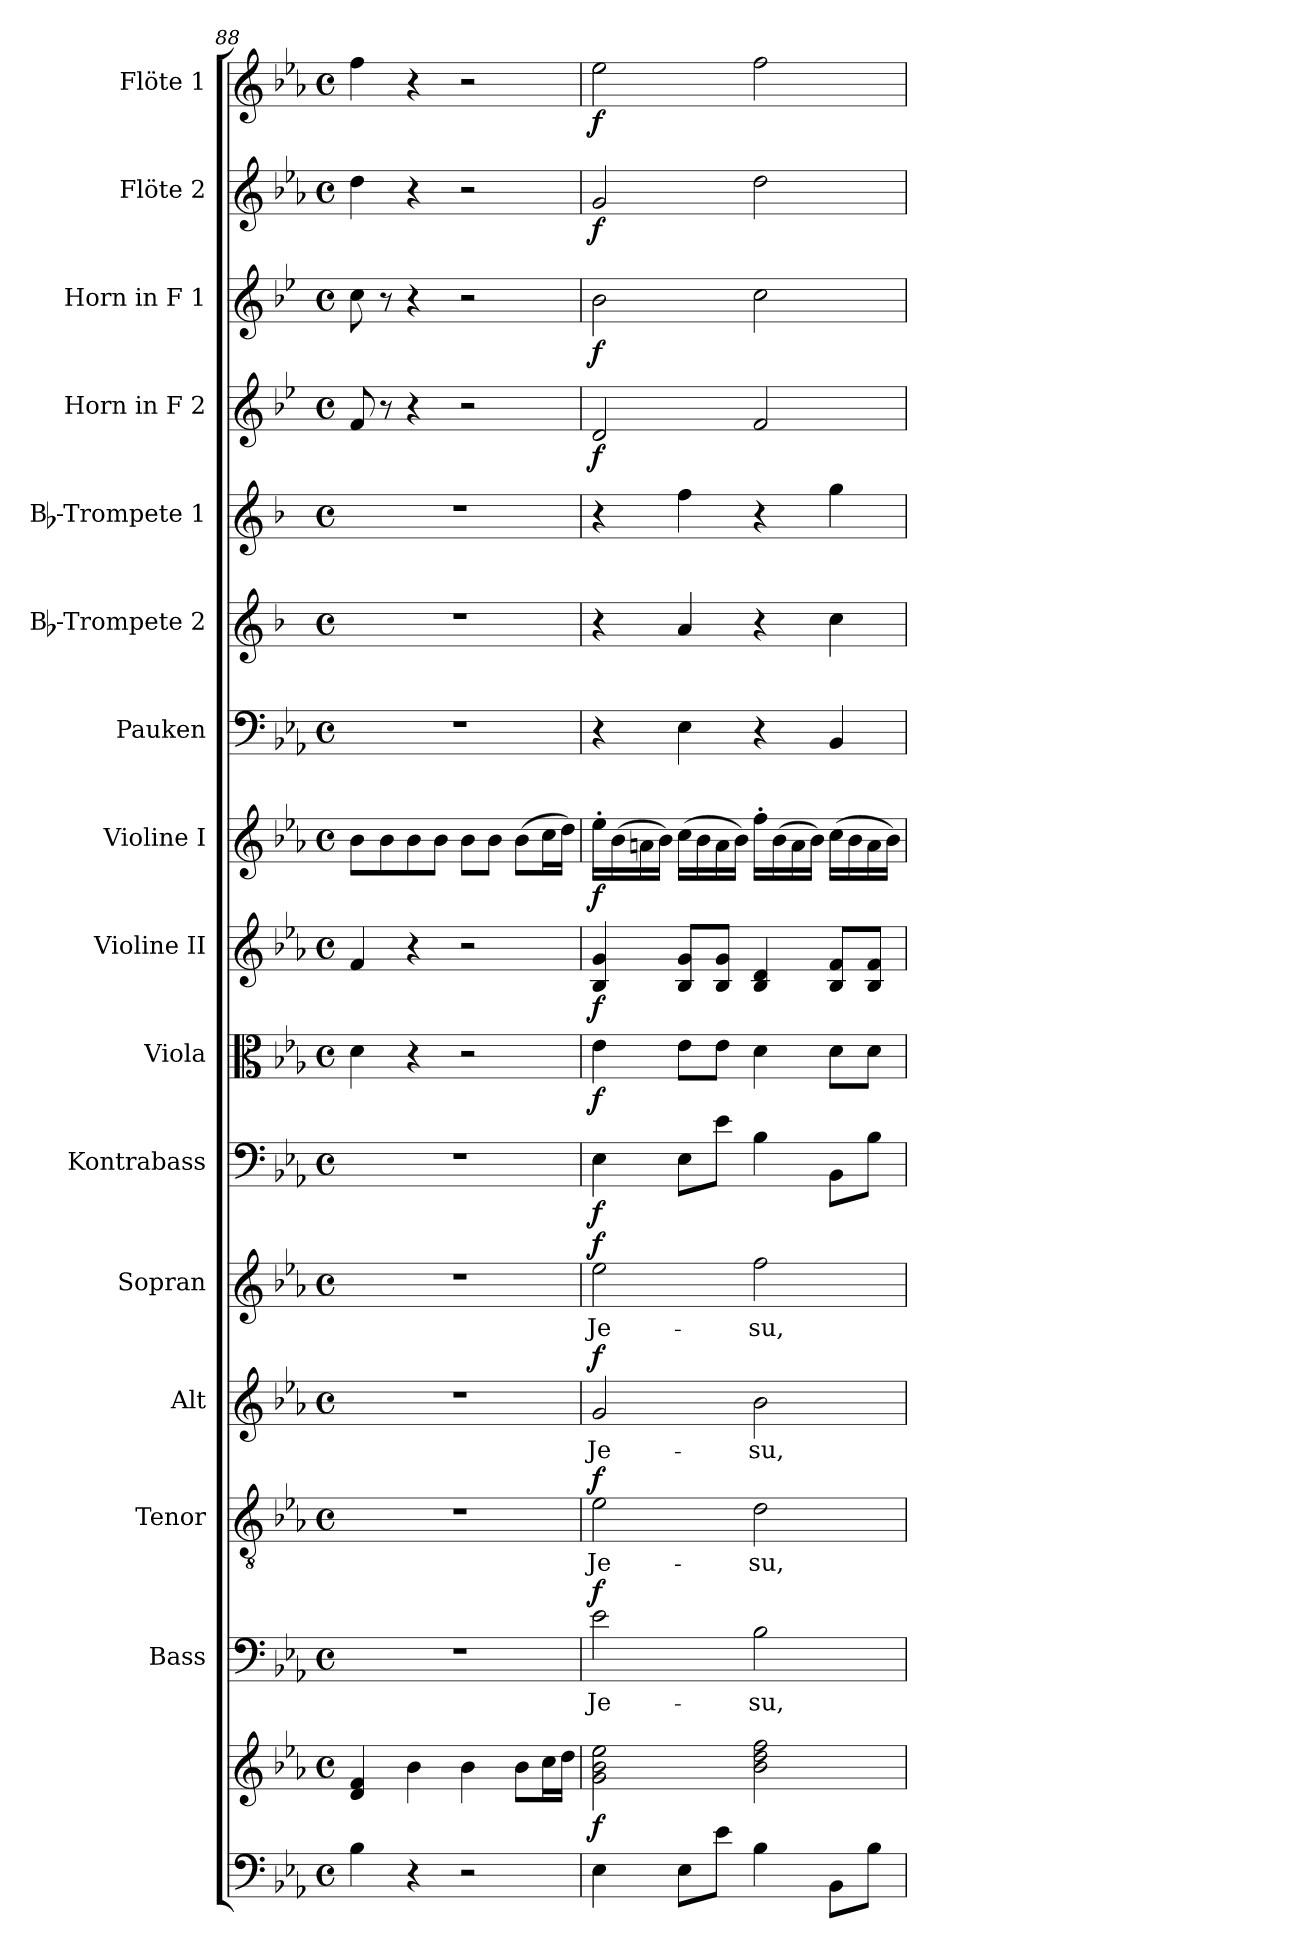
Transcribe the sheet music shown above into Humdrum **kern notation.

**kern	**kern	**dynam	**kern	**text	**dynam	**kern	**text	**dynam	**kern	**text	**dynam	**kern	**text	**dynam	**kern	**dynam	**kern	**dynam	**kern	**dynam	**kern	**dynam	**kern	**kern	**kern	**kern	**dynam	**kern	**dynam	**kern	**dynam	**kern	**dynam
*part16	*part16	*part16	*part15	*part15	*part15	*part14	*part14	*part14	*part13	*part13	*part13	*part12	*part12	*part12	*part11	*part11	*part10	*part10	*part9	*part9	*part8	*part8	*part7	*part6	*part5	*part4	*part4	*part3	*part3	*part2	*part2	*part1	*part1
*staff17	*staff16	*staff16/17	*staff15	*staff15	*staff15	*staff14	*staff14	*staff14	*staff13	*staff13	*staff13	*staff12	*staff12	*staff12	*staff11	*staff11	*staff10	*staff10	*staff9	*staff9	*staff8	*staff8	*staff7	*staff6	*staff5	*staff4	*staff4	*staff3	*staff3	*staff2	*staff2	*staff1	*staff1
*	*	*	*I"Bass	*	*	*I"Tenor	*	*	*I"Alt	*	*	*I"Sopran	*	*	*I"Kontrabass	*	*I"Viola	*	*I"Violine II	*	*I"Violine I	*	*I"Pauken	*I"Bb-Trompete 2	*I"Bb-Trompete 1	*I"Horn in F 2	*	*I"Horn in F 1	*	*I"Flöte 2	*	*I"Flöte 1	*
*	*	*	*I'B.	*	*	*I'T.	*	*	*I'A.	*	*	*I'S.	*	*	*I'Kb.	*	*I'Vla.	*	*I'Vl. II	*	*I'Vl. I	*	*I'Pk.	*I'Bb Trp. 2	*I'Bb Trp. 1	*	*	*	*	*I'Fl. 2	*	*I'Fl. 1	*
!!LO:PB:g=z
*clefF4	*clefG2	*	*clefF4	*	*	*clefGv2	*	*	*clefG2	*	*	*clefG2	*	*	*clefF4	*	*clefC3	*	*clefG2	*	*clefG2	*	*clefF4	*clefG2	*clefG2	*clefG2	*	*clefG2	*	*clefG2	*	*clefG2	*
*	*	*	*	*	*	*	*	*	*	*	*	*	*	*	*ITrd7c12	*	*	*	*	*	*	*	*	*ITrd1c2	*ITrd1c2	*ITrd4c7	*	*ITrd4c7	*	*	*	*	*
*k[b-e-a-]	*k[b-e-a-]	*	*k[b-e-a-]	*	*	*k[b-e-a-]	*	*	*k[b-e-a-]	*	*	*k[b-e-a-]	*	*	*k[b-e-a-]	*	*k[b-e-a-]	*	*k[b-e-a-]	*	*k[b-e-a-]	*	*k[b-e-a-]	*k[b-e-a-]	*k[b-e-a-]	*k[b-e-a-]	*	*k[b-e-a-]	*	*k[b-e-a-]	*	*k[b-e-a-]	*
*E-:	*E-:	*	*E-:	*	*	*E-:	*	*	*E-:	*	*	*E-:	*	*	*E-:	*	*E-:	*	*E-:	*	*E-:	*	*E-:	*E-:	*E-:	*E-:	*	*E-:	*	*E-:	*	*E-:	*
*M4/4	*M4/4	*	*M4/4	*	*	*M4/4	*	*	*M4/4	*	*	*M4/4	*	*	*M4/4	*	*M4/4	*	*M4/4	*	*M4/4	*	*M4/4	*M4/4	*M4/4	*M4/4	*	*M4/4	*	*M4/4	*	*M4/4	*
*met(c)	*met(c)	*	*met(c)	*	*	*met(c)	*	*	*met(c)	*	*	*met(c)	*	*	*met(c)	*	*met(c)	*	*met(c)	*	*met(c)	*	*met(c)	*met(c)	*met(c)	*met(c)	*	*met(c)	*	*met(c)	*	*met(c)	*
=88	=88	=88	=88	=88	=88	=88	=88	=88	=88	=88	=88	=88	=88	=88	=88	=88	=88	=88	=88	=88	=88	=88	=88	=88	=88	=88	=88	=88	=88	=88	=88	=88	=88
4B-\	4d/ 4f/	.	1r	.	.	1r	.	.	1r	.	.	1r	.	.	1r	.	4d\	.	4f/	.	8b-\L	.	1r	1r	1r	8B-/	.	8f\	.	4dd\	.	4ff\	.
.	.	.	.	.	.	.	.	.	.	.	.	.	.	.	.	.	.	.	.	.	8b-\	.	.	.	.	8r	.	8r	.	.	.	.	.
4r	4b-\	.	.	.	.	.	.	.	.	.	.	.	.	.	.	.	4r	.	4r	.	8b-\	.	.	.	.	4r	.	4r	.	4r	.	4r	.
.	.	.	.	.	.	.	.	.	.	.	.	.	.	.	.	.	.	.	.	.	8b-\J	.	.	.	.	.	.	.	.	.	.	.	.
2r	4b-\	.	.	.	.	.	.	.	.	.	.	.	.	.	.	.	2r	.	2r	.	8b-\L	.	.	.	.	2r	.	2r	.	2r	.	2r	.
.	.	.	.	.	.	.	.	.	.	.	.	.	.	.	.	.	.	.	.	.	8b-\J	.	.	.	.	.	.	.	.	.	.	.	.
.	8b-\L	.	.	.	.	.	.	.	.	.	.	.	.	.	.	.	.	.	.	.	(>8b-\L	.	.	.	.	.	.	.	.	.	.	.	.
.	16cc\L	.	.	.	.	.	.	.	.	.	.	.	.	.	.	.	.	.	.	.	16cc\L	.	.	.	.	.	.	.	.	.	.	.	.
.	16dd\JJ	.	.	.	.	.	.	.	.	.	.	.	.	.	.	.	.	.	.	.	16dd\JJ)	.	.	.	.	.	.	.	.	.	.	.	.
=89	=89	=89	=89	=89	=89	=89	=89	=89	=89	=89	=89	=89	=89	=89	=89	=89	=89	=89	=89	=89	=89	=89	=89	=89	=89	=89	=89	=89	=89	=89	=89	=89	=89
!	!	!LO:DY:b	!	!LO:LY:b	!LO:DY:a	!	!LO:LY:b	!LO:DY:a	!	!LO:LY:b	!LO:DY:a	!	!LO:LY:b	!LO:DY:a	!	!LO:DY:b	!	!LO:DY:b	!	!LO:DY:b	!	!LO:DY:b	!	!	!	!	!LO:DY:b	!	!LO:DY:b	!	!LO:DY:b	!	!LO:DY:b
4E-\	2g\ 2b-\ 2ee-\	f	2e-\	Je-	f	2e-\	Je-	f	2g/	Je-	f	2ee-\	Je-	f	4EE-\	f	4e-\	f	4B-/ 4g/	f	16ee-'>\LL	f	4r	4r	4r	2G/	f	2e-\	f	2g/	f	2ee-\	f
.	.	.	.	.	.	.	.	.	.	.	.	.	.	.	.	.	.	.	.	.	(>16b-\	.	.	.	.	.	.	.	.	.	.	.	.
.	.	.	.	.	.	.	.	.	.	.	.	.	.	.	.	.	.	.	.	.	16an\	.	.	.	.	.	.	.	.	.	.	.	.
.	.	.	.	.	.	.	.	.	.	.	.	.	.	.	.	.	.	.	.	.	16b-\JJ)	.	.	.	.	.	.	.	.	.	.	.	.
8E-\L	.	.	.	.	.	.	.	.	.	.	.	.	.	.	8EE-\L	.	8e-\L	.	8B-/ 8g/L	.	(>16cc\LL	.	4E-\	4g/	4ee-\	.	.	.	.	.	.	.	.
.	.	.	.	.	.	.	.	.	.	.	.	.	.	.	.	.	.	.	.	.	16b-\	.	.	.	.	.	.	.	.	.	.	.	.
8e-\J	.	.	.	.	.	.	.	.	.	.	.	.	.	.	8E-\J	.	8e-\J	.	8B-/ 8g/J	.	16a\	.	.	.	.	.	.	.	.	.	.	.	.
.	.	.	.	.	.	.	.	.	.	.	.	.	.	.	.	.	.	.	.	.	16b-\JJ)	.	.	.	.	.	.	.	.	.	.	.	.
!	!	!	!	!LO:LY:b	!	!	!LO:LY:b	!	!	!LO:LY:b	!	!	!LO:LY:b	!	!	!	!	!	!	!	!	!	!	!	!	!	!	!	!	!	!	!	!
4B-\	2b-\ 2dd\ 2ff\	.	2B-\	-su,	.	2d\	-su,	.	2b-\	-su,	.	2ff\	-su,	.	4BB-\	.	4d\	.	4B-/ 4d/	.	16ff'>\LL	.	4r	4r	4r	2B-/	.	2f\	.	2dd\	.	2ff\	.
.	.	.	.	.	.	.	.	.	.	.	.	.	.	.	.	.	.	.	.	.	(>16b-\	.	.	.	.	.	.	.	.	.	.	.	.
.	.	.	.	.	.	.	.	.	.	.	.	.	.	.	.	.	.	.	.	.	16a\	.	.	.	.	.	.	.	.	.	.	.	.
.	.	.	.	.	.	.	.	.	.	.	.	.	.	.	.	.	.	.	.	.	16b-\JJ)	.	.	.	.	.	.	.	.	.	.	.	.
8BB-\L	.	.	.	.	.	.	.	.	.	.	.	.	.	.	8BBB-\L	.	8d\L	.	8B-/ 8f/L	.	(>16cc\LL	.	4BB-/	4b-\	4ff\	.	.	.	.	.	.	.	.
.	.	.	.	.	.	.	.	.	.	.	.	.	.	.	.	.	.	.	.	.	16b-\	.	.	.	.	.	.	.	.	.	.	.	.
8B-\J	.	.	.	.	.	.	.	.	.	.	.	.	.	.	8BB-\J	.	8d\J	.	8B-/ 8f/J	.	16a\	.	.	.	.	.	.	.	.	.	.	.	.
.	.	.	.	.	.	.	.	.	.	.	.	.	.	.	.	.	.	.	.	.	16b-\JJ)	.	.	.	.	.	.	.	.	.	.	.	.
=	=	=	=	=	=	=	=	=	=	=	=	=	=	=	=	=	=	=	=	=	=	=	=	=	=	=	=	=	=	=	=	=	=
*-	*-	*-	*-	*-	*-	*-	*-	*-	*-	*-	*-	*-	*-	*-	*-	*-	*-	*-	*-	*-	*-	*-	*-	*-	*-	*-	*-	*-	*-	*-	*-	*-	*-
